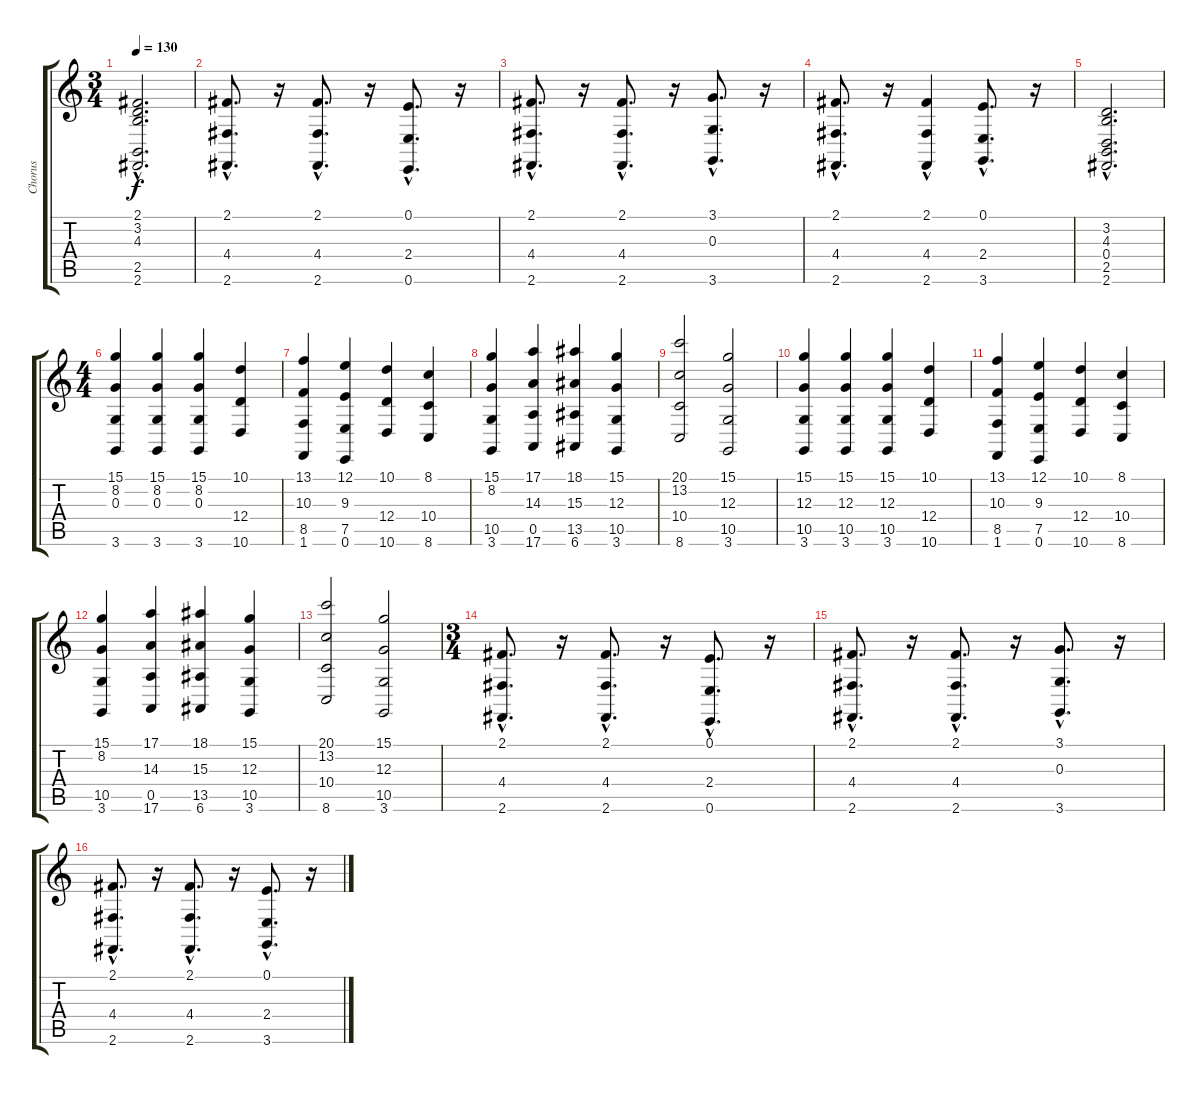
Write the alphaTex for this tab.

\track ("Chorus" "Chorus") {instrument choiraahs}
\staff {score tabs}
\tuning (E4 B3 G3 D3 A2 E2) {hide}
\ts (3 4)
\tempo 130
\clef g2
\ks c
(2.1{hac} 3.2{hac} 4.3{hac} 2.5{hac} 2.6{hac}).2{d dy f} |
(2.1 4.4{hac} 2.6{hac}).8{d} r.16 (2.1 4.4{hac} 2.6{hac}).8{d} r.16 (0.1 2.4{hac} 0.6{hac}).8{d} r.16 |
(2.1 4.4{hac} 2.6{hac}).8{d} r.16 (2.1 4.4{hac} 2.6{hac}).8{d} r.16 (3.1 0.3{hac} 3.6{hac}).8{d} r.16 |
(2.1 4.4{hac} 2.6{hac}).8{d} r.16 (2.1 4.4 2.6{hac}).4 (0.1 2.4{hac} 3.6{hac}).8{d} r.16 |
(3.2{hac} 4.3{hac} 0.4{hac} 2.5 2.6{hac}).2{d} |
\ts (4 4)
(15.1 8.2 0.3 3.6).4 (15.1 8.2 0.3 3.6).4 (15.1 8.2 0.3 3.6).4 (10.1 12.4 10.6).4 |
(13.1 10.3 8.5 1.6).4 (12.1 9.3 7.5 0.6).4 (10.1 12.4 10.6).4 (8.1 10.4 8.6).4 |
(15.1 8.2 10.5 3.6).4 (17.1 14.3 0.5 17.6).4 (18.1 15.3 13.5 6.6).4 (15.1 12.3 10.5 3.6).4 |
(20.1 13.2 10.4 8.6).2 (15.1 12.3 10.5 3.6).2 |
(15.1 12.3 10.5 3.6).4 (15.1 12.3 10.5 3.6).4 (15.1 12.3 10.5 3.6).4 (10.1 12.4 10.6).4 |
(13.1 10.3 8.5 1.6).4 (12.1 9.3 7.5 0.6).4 (10.1 12.4 10.6).4 (8.1 10.4 8.6).4 |
(15.1 8.2 10.5 3.6).4 (17.1 14.3 0.5 17.6).4 (18.1 15.3 13.5 6.6).4 (15.1 12.3 10.5 3.6).4 |
(20.1 13.2 10.4 8.6).2 (15.1 12.3 10.5 3.6).2 |
\ts (3 4)
(2.1 4.4{hac} 2.6{hac}).8{d} r.16 (2.1 4.4{hac} 2.6{hac}).8{d} r.16 (0.1 2.4{hac} 0.6{hac}).8{d} r.16 |
(2.1 4.4{hac} 2.6{hac}).8{d} r.16 (2.1 4.4{hac} 2.6{hac}).8{d} r.16 (3.1 0.3{hac} 3.6{hac}).8{d} r.16 |
(2.1 4.4{hac} 2.6{hac}).8{d} r.16 (2.1 4.4{hac} 2.6{hac}).8{d} r.16 (0.1 2.4{hac} 3.6{hac}).8{d} r.16
